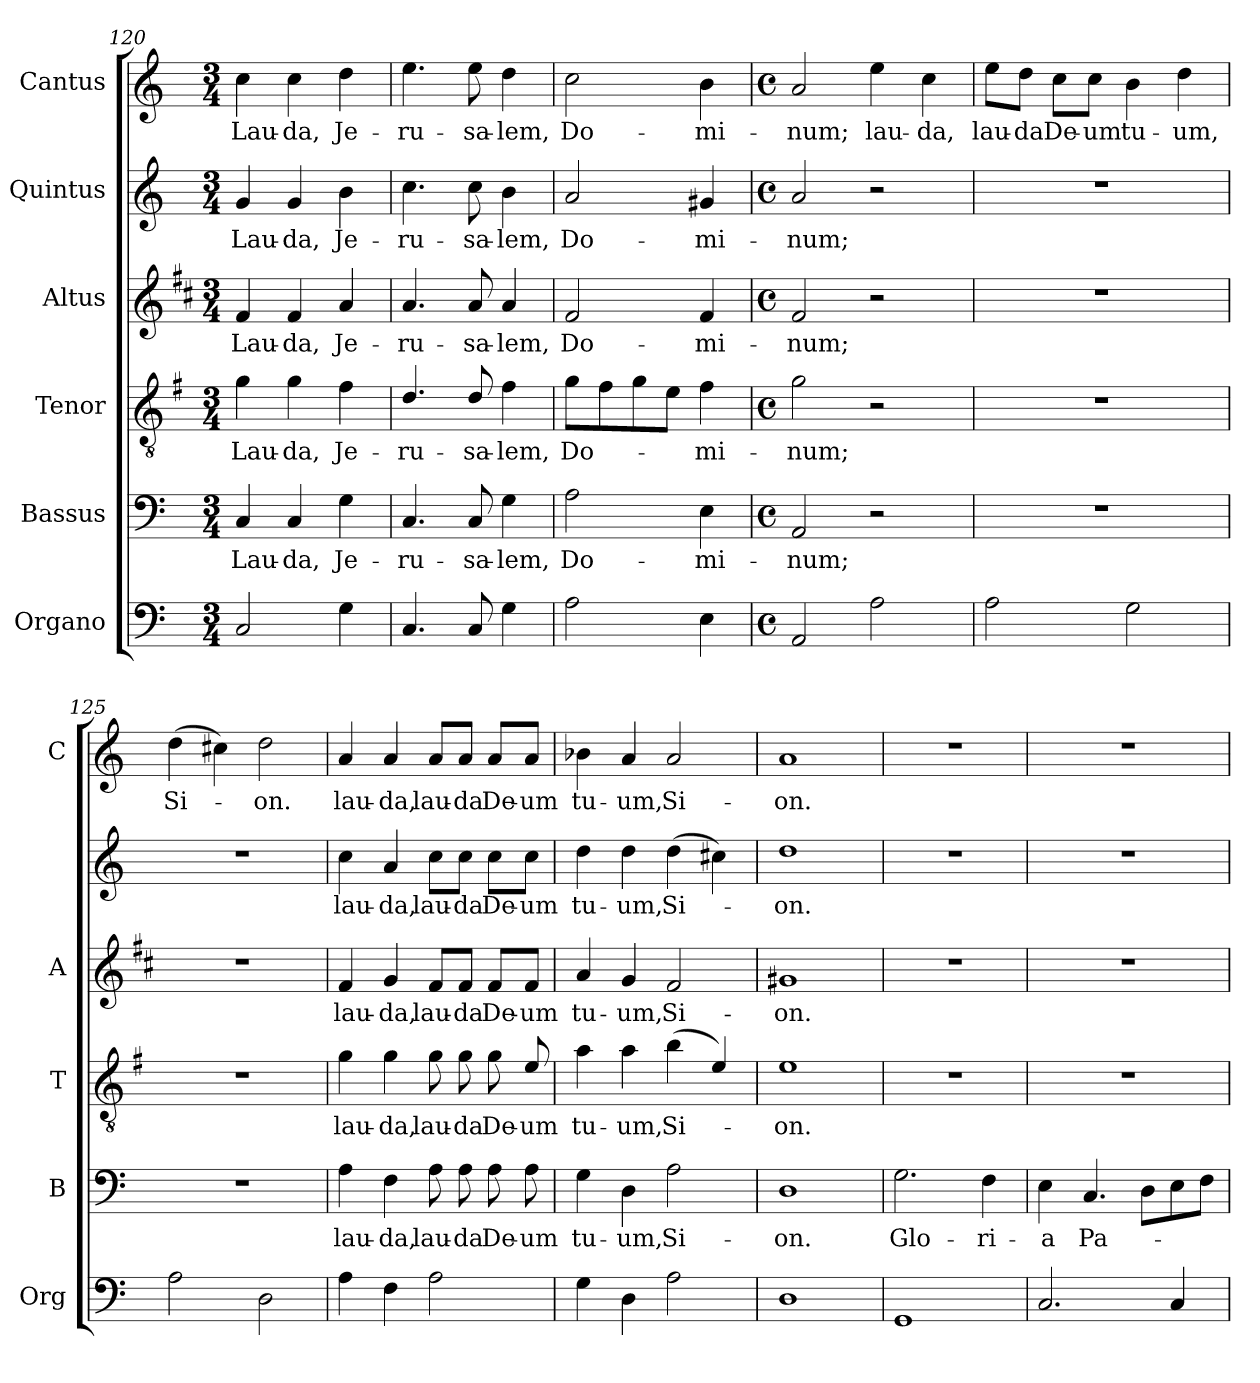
**kern	**kern	**text	**kern	**text	**kern	**text	**kern	**text	**kern	**text
*part6	*part5	*part5	*part4	*part4	*part3	*part3	*part2	*part2	*part1	*part1
*staff6	*staff5	*staff5	*staff4	*staff4	*staff3	*staff3	*staff2	*staff2	*staff1	*staff1
*I"Organo	*I"Bassus	*	*I"Tenor	*	*I"Altus	*	*I"Quintus	*	*I"Cantus	*
*I'Org	*I'B	*	*I'T	*	*I'A	*	*	*	*I'C	*
!!LO:LB:g=z
*clefF4	*clefF4	*	*clefGv2	*	*clefG2	*	*clefG2	*	*clefG2	*
*	*	*	*ITrd4c7	*	*ITrd1c2	*	*	*	*	*
*k[]	*k[]	*	*k[]	*	*k[]	*	*k[]	*	*k[]	*
*C:	*C:	*	*C:	*	*C:	*	*C:	*	*C:	*
*M3/4	*M3/4	*	*M3/4	*	*M3/4	*	*M3/4	*	*M3/4	*
=120	=120	=120	=120	=120	=120	=120	=120	=120	=120	=120
!	!	!LO:LY:b	!	!LO:LY:b	!	!LO:LY:b	!	!LO:LY:b	!	!LO:LY:b
2C/	4C/	Lau-	4c\	Lau-	4e/	Lau-	4g/	Lau-	4cc\	Lau-
!	!	!LO:LY:b	!	!LO:LY:b	!	!LO:LY:b	!	!LO:LY:b	!	!LO:LY:b
.	4C/	-da,	4c\	-da,	4e/	-da,	4g/	-da,	4cc\	-da,
!	!	!LO:LY:b	!	!LO:LY:b	!	!LO:LY:b	!	!LO:LY:b	!	!LO:LY:b
4G\	4G\	Je-	4B\	Je-	4g/	Je-	4b\	Je-	4dd\	Je-
=121	=121	=121	=121	=121	=121	=121	=121	=121	=121	=121
!	!	!LO:LY:b	!	!LO:LY:b	!	!LO:LY:b	!	!LO:LY:b	!	!LO:LY:b
4.C/	4.C/	-ru-	4.G/	-ru-	4.g/	-ru-	4.cc\	-ru-	4.ee\	-ru-
!	!	!LO:LY:b	!	!LO:LY:b	!	!LO:LY:b	!	!LO:LY:b	!	!LO:LY:b
8C/	8C/	-sa-	8G/	-sa-	8g/	-sa-	8cc\	-sa-	8ee\	-sa-
!	!	!LO:LY:b	!	!LO:LY:b	!	!LO:LY:b	!	!LO:LY:b	!	!LO:LY:b
4G\	4G\	-lem,	4B\	-lem,	4g/	-lem,	4b\	-lem,	4dd\	-lem,
=122	=122	=122	=122	=122	=122	=122	=122	=122	=122	=122
!	!	!LO:LY:b	!	!LO:LY:b	!	!LO:LY:b	!	!LO:LY:b	!	!LO:LY:b
2A\	2A\	Do-	8c\L	Do-	2e/	Do-	2a/	Do-	2cc\	Do-
.	.	.	8B\	.	.	.	.	.	.	.
.	.	.	8c\	.	.	.	.	.	.	.
.	.	.	8A\J	.	.	.	.	.	.	.
!	!	!LO:LY:b	!	!LO:LY:b	!	!LO:LY:b	!	!LO:LY:b	!	!LO:LY:b
4E\	4E\	-mi-	4B\	-mi-	4e/	-mi-	4g#X/	-mi-	4b\	-mi-
=123	=123	=123	=123	=123	=123	=123	=123	=123	=123	=123
*M4/4	*M4/4	*	*M4/4	*	*M4/4	*	*M4/4	*	*M4/4	*
*met(c)	*met(c)	*	*met(c)	*	*met(c)	*	*met(c)	*	*met(c)	*
!	!	!LO:LY:b	!	!LO:LY:b	!	!LO:LY:b	!	!LO:LY:b	!	!LO:LY:b
2AA/	2AA/	-num;	2c\	-num;	2e/	-num;	2a/	-num;	2a/	-num;
!	!	!	!	!	!	!	!	!	!	!LO:LY:b
2A\	2r	.	2r	.	2r	.	2r	.	4ee\	lau-
!	!	!	!	!	!	!	!	!	!	!LO:LY:b
.	.	.	.	.	.	.	.	.	4cc\	-da,
=124	=124	=124	=124	=124	=124	=124	=124	=124	=124	=124
!	!	!	!	!	!	!	!	!	!	!LO:LY:b
2A\	1r	.	1r	.	1r	.	1r	.	8ee\L	lau-
!	!	!	!	!	!	!	!	!	!	!LO:LY:b
.	.	.	.	.	.	.	.	.	8dd\J	-da
!	!	!	!	!	!	!	!	!	!	!LO:LY:b
.	.	.	.	.	.	.	.	.	8cc\L	De-
!	!	!	!	!	!	!	!	!	!	!LO:LY:b
.	.	.	.	.	.	.	.	.	8cc\J	-um
!	!	!	!	!	!	!	!	!	!	!LO:LY:b
2G\	.	.	.	.	.	.	.	.	4b\	tu-
!	!	!	!	!	!	!	!	!	!	!LO:LY:b
.	.	.	.	.	.	.	.	.	4dd\	-um,
=125	=125	=125	=125	=125	=125	=125	=125	=125	=125	=125
!	!	!	!	!	!	!	!	!	!	!LO:LY:b
2A\	1r	.	1r	.	1r	.	1r	.	(>4dd\	Si-
.	.	.	.	.	.	.	.	.	4cc#X\)	.
!	!	!	!	!	!	!	!	!	!	!LO:LY:b
2D\	.	.	.	.	.	.	.	.	2dd\	-on.
=126	=126	=126	=126	=126	=126	=126	=126	=126	=126	=126
!	!	!LO:LY:b	!	!LO:LY:b	!	!LO:LY:b	!	!LO:LY:b	!	!LO:LY:b
4A\	4A\	lau-	4c\	lau-	4e/	lau-	4cc\	lau-	4a/	lau-
!	!	!LO:LY:b	!	!LO:LY:b	!	!LO:LY:b	!	!LO:LY:b	!	!LO:LY:b
4F\	4F\	-da,	4c\	-da,	4f/	-da,	4a/	-da,	4a/	-da,
!	!	!LO:LY:b	!	!LO:LY:b	!	!LO:LY:b	!	!LO:LY:b	!	!LO:LY:b
2A\	8A\	lau-	8c\	lau-	8e/L	lau-	8cc\L	lau-	8a/L	lau-
!	!	!LO:LY:b	!	!LO:LY:b	!	!LO:LY:b	!	!LO:LY:b	!	!LO:LY:b
.	8A\	-da	8c\	-da	8e/J	-da	8cc\J	-da	8a/J	-da
!	!	!LO:LY:b	!	!LO:LY:b	!	!LO:LY:b	!	!LO:LY:b	!	!LO:LY:b
.	8A\	De-	8c\	De-	8e/L	De-	8cc\L	De-	8a/L	De-
!	!	!LO:LY:b	!	!LO:LY:b	!	!LO:LY:b	!	!LO:LY:b	!	!LO:LY:b
.	8A\	-um	8A/	-um	8e/J	-um	8cc\J	-um	8a/J	-um
!!LO:PB:g=z
=127	=127	=127	=127	=127	=127	=127	=127	=127	=127	=127
!	!	!LO:LY:b	!	!LO:LY:b	!	!LO:LY:b	!	!LO:LY:b	!	!LO:LY:b
4G\	4G\	tu-	4d\	tu-	4g/	tu-	4dd\	tu-	4b-X\	tu-
!	!	!LO:LY:b	!	!LO:LY:b	!	!LO:LY:b	!	!LO:LY:b	!	!LO:LY:b
4D\	4D\	-um,	4d\	-um,	4f/	-um,	4dd\	-um,	4a/	-um,
!	!	!LO:LY:b	!	!LO:LY:b	!	!LO:LY:b	!	!LO:LY:b	!	!LO:LY:b
2A\	2A\	Si-	(>4e\	Si-	2e/	Si-	(>4dd\	Si-	2a/	Si-
.	.	.	4A/)	.	.	.	4cc#X\)	.	.	.
=128	=128	=128	=128	=128	=128	=128	=128	=128	=128	=128
!	!	!LO:LY:b	!	!LO:LY:b	!	!LO:LY:b	!	!LO:LY:b	!	!LO:LY:b
1D	1D	-on.	1A	-on.	1f#X	-on.	1dd	-on.	1a	-on.
=129	=129	=129	=129	=129	=129	=129	=129	=129	=129	=129
!	!	!LO:LY:b	!	!	!	!	!	!	!	!
1GG	2.G\	Glo-	1r	.	1r	.	1r	.	1r	.
!	!	!LO:LY:b	!	!	!	!	!	!	!	!
.	4F\	-ri-	.	.	.	.	.	.	.	.
=130	=130	=130	=130	=130	=130	=130	=130	=130	=130	=130
!	!	!LO:LY:b	!	!	!	!	!	!	!	!
2.C/	4E\	-a	1r	.	1r	.	1r	.	1r	.
!	!	!LO:LY:b	!	!	!	!	!	!	!	!
.	4.C/	Pa-	.	.	.	.	.	.	.	.
.	8D\L	.	.	.	.	.	.	.	.	.
4C/	8E\	.	.	.	.	.	.	.	.	.
.	8F\J	.	.	.	.	.	.	.	.	.
=	=	=	=	=	=	=	=	=	=	=
*-	*-	*-	*-	*-	*-	*-	*-	*-	*-	*-
